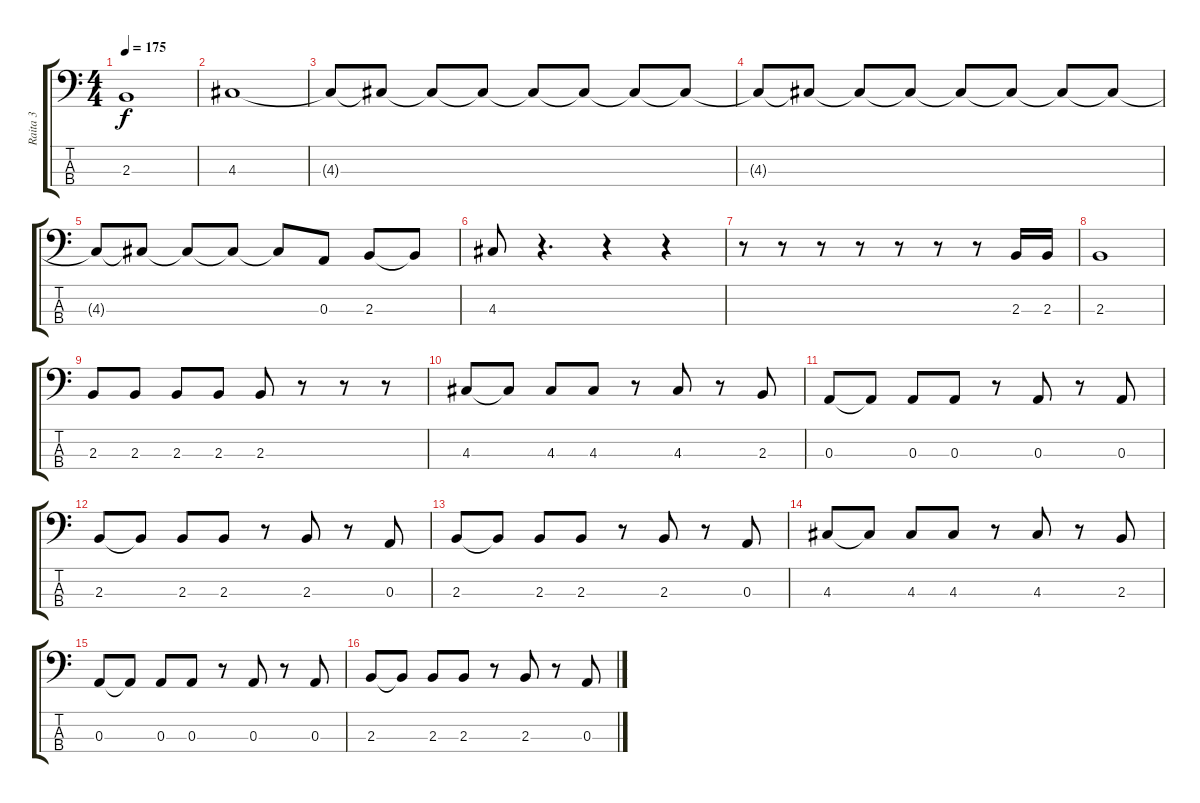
\track ("Raita 3" "Raita 3") {instrument electricbasspick}
\staff {score tabs}
\tuning (G2 D2 A1 E1) {hide}
\ts (4 4)
\tempo 175
\clef f4
\ks c
2.3.1{dy f} |
4.3.1 |
4.3{t}.8 4.3{t}.8 4.3{t}.8 4.3{t}.8 4.3{t}.8 4.3{t}.8 4.3{t}.8 4.3{t}.8 |
4.3{t}.8 4.3{t}.8 4.3{t}.8 4.3{t}.8 4.3{t}.8 4.3{t}.8 4.3{t}.8 4.3{t}.8 |
4.3{t}.8 4.3{t}.8 4.3{t}.8 4.3{t}.8 4.3{t}.8 0.3.8 2.3.8 2.3{t}.8 |
4.3.8 r.4{d} r.4 r.4 |
r.8 r.8 r.8 r.8 r.8 r.8 r.8 2.3.16 2.3.16 |
2.3.1 |
2.3.8 2.3.8 2.3.8 2.3.8 2.3.8 r.8 r.8 r.8 |
4.3.8 4.3{t}.8 4.3.8 4.3.8 r.8 4.3.8 r.8 2.3.8 |
0.3.8 0.3{t}.8 0.3.8 0.3.8 r.8 0.3.8 r.8 0.3.8 |
2.3.8 2.3{t}.8 2.3.8 2.3.8 r.8 2.3.8 r.8 0.3.8 |
2.3.8 2.3{t}.8 2.3.8 2.3.8 r.8 2.3.8 r.8 0.3.8 |
4.3.8 4.3{t}.8 4.3.8 4.3.8 r.8 4.3.8 r.8 2.3.8 |
0.3.8 0.3{t}.8 0.3.8 0.3.8 r.8 0.3.8 r.8 0.3.8 |
2.3.8 2.3{t}.8 2.3.8 2.3.8 r.8 2.3.8 r.8 0.3.8
